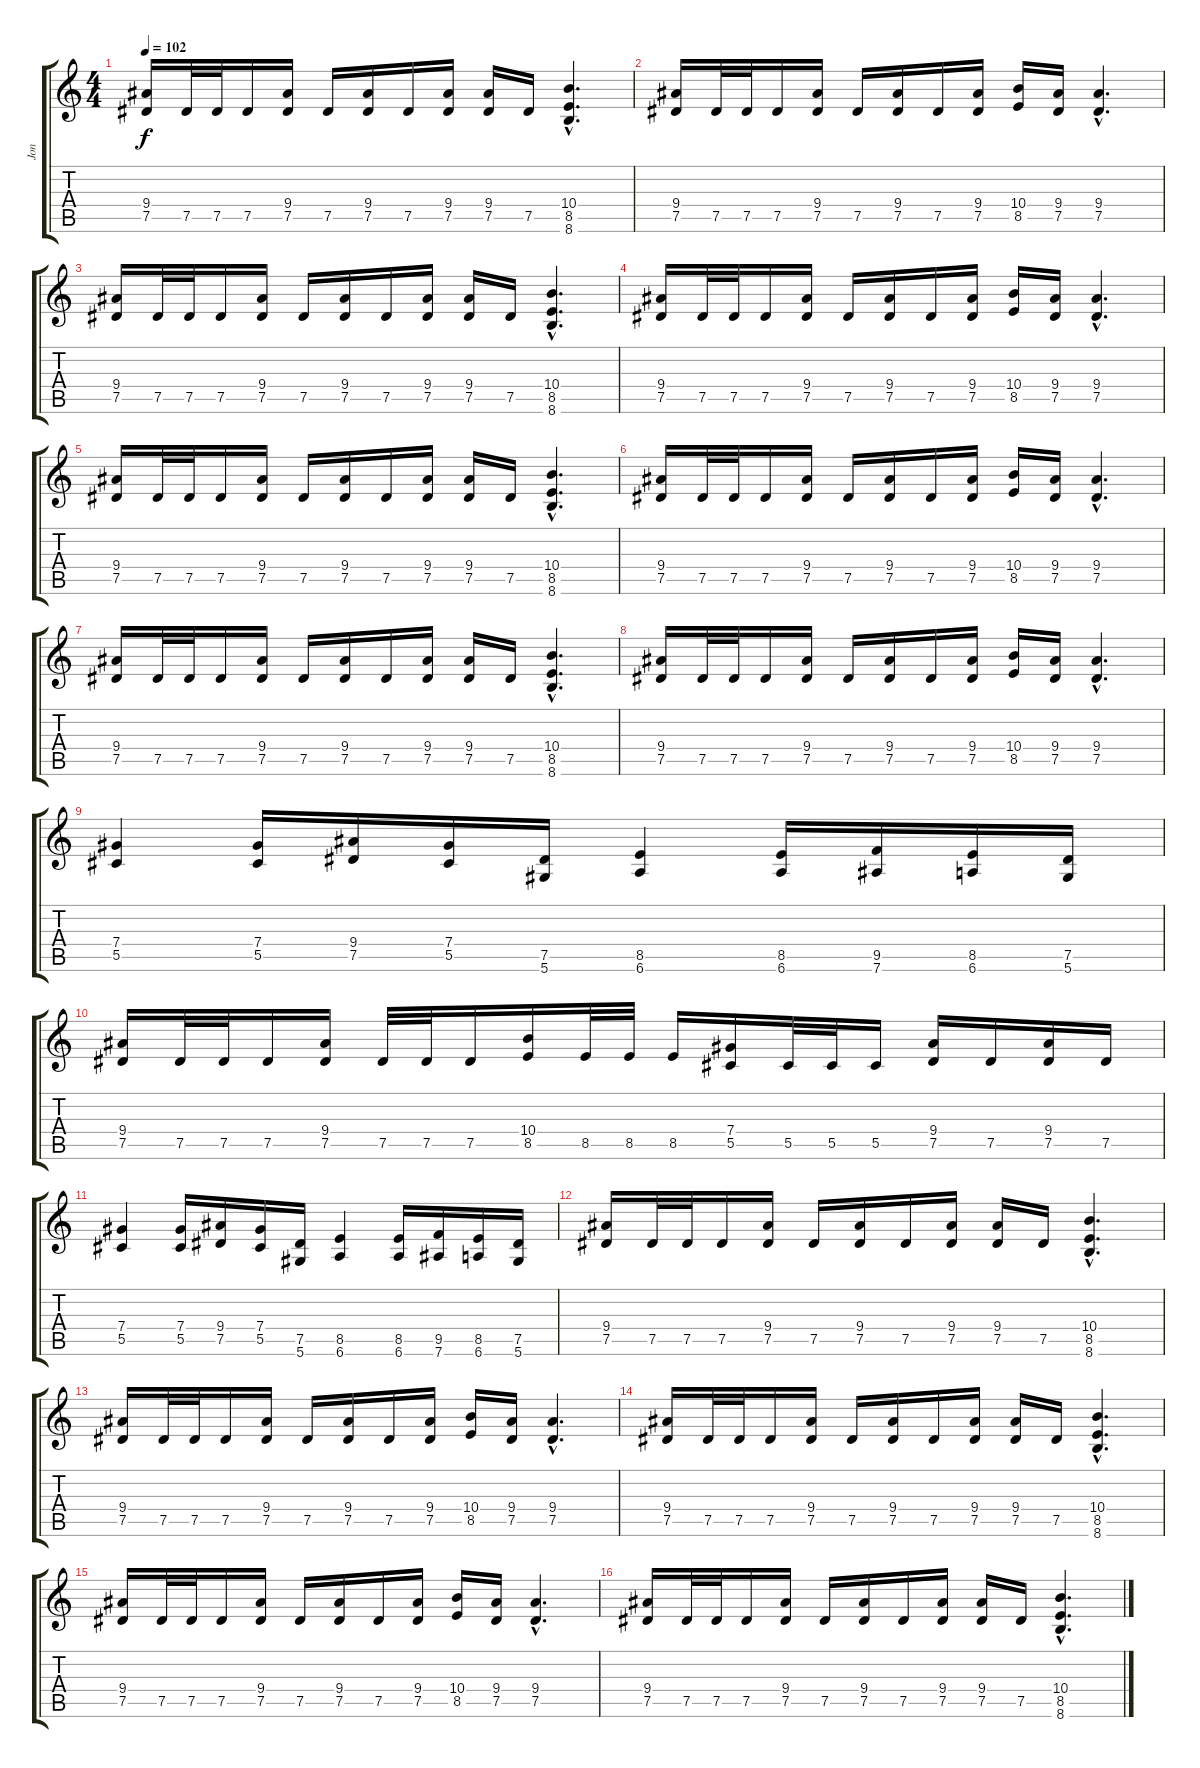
\track ("Jon" "Jon") {instrument distortionguitar}
\staff {score tabs}
\tuning (Eb4 Bb3 Gb3 Db3 Ab2 Eb2) {hide}
\ts (4 4)
\tempo 102
\clef g2
\ks c
(9.4 7.5).16{dy f} 7.5.32 7.5.32 7.5.16 (9.4 7.5).16 7.5.16 (9.4 7.5).16 7.5.16 (9.4 7.5).16 (9.4 7.5).16 7.5.16 (10.4{hac} 8.5{hac} 8.6{hac}).4{d} |
(9.4 7.5).16 7.5.32 7.5.32 7.5.16 (9.4 7.5).16 7.5.16 (9.4 7.5).16 7.5.16 (9.4 7.5).16 (10.4 8.5).16 (9.4 7.5).16 (9.4{hac} 7.5{hac}).4{d} |
(9.4 7.5).16 7.5.32 7.5.32 7.5.16 (9.4 7.5).16 7.5.16 (9.4 7.5).16 7.5.16 (9.4 7.5).16 (9.4 7.5).16 7.5.16 (10.4{hac} 8.5{hac} 8.6{hac}).4{d} |
(9.4 7.5).16 7.5.32 7.5.32 7.5.16 (9.4 7.5).16 7.5.16 (9.4 7.5).16 7.5.16 (9.4 7.5).16 (10.4 8.5).16 (9.4 7.5).16 (9.4{hac} 7.5{hac}).4{d} |
(9.4 7.5).16 7.5.32 7.5.32 7.5.16 (9.4 7.5).16 7.5.16 (9.4 7.5).16 7.5.16 (9.4 7.5).16 (9.4 7.5).16 7.5.16 (10.4{hac} 8.5{hac} 8.6{hac}).4{d} |
(9.4 7.5).16 7.5.32 7.5.32 7.5.16 (9.4 7.5).16 7.5.16 (9.4 7.5).16 7.5.16 (9.4 7.5).16 (10.4 8.5).16 (9.4 7.5).16 (9.4{hac} 7.5{hac}).4{d} |
(9.4 7.5).16 7.5.32 7.5.32 7.5.16 (9.4 7.5).16 7.5.16 (9.4 7.5).16 7.5.16 (9.4 7.5).16 (9.4 7.5).16 7.5.16 (10.4{hac} 8.5{hac} 8.6{hac}).4{d} |
(9.4 7.5).16 7.5.32 7.5.32 7.5.16 (9.4 7.5).16 7.5.16 (9.4 7.5).16 7.5.16 (9.4 7.5).16 (10.4 8.5).16 (9.4 7.5).16 (9.4{hac} 7.5{hac}).4{d} |
(7.4 5.5).4 (7.4 5.5).16 (9.4 7.5).16 (7.4 5.5).16 (7.5 5.6).16 (8.5 6.6).4 (8.5 6.6).16 (9.5 7.6).16 (8.5 6.6).16 (7.5 5.6).16 |
(9.4 7.5).16 7.5.32 7.5.32 7.5.16 (9.4 7.5).16 7.5.32 7.5.32 7.5.16 (10.4 8.5).16 8.5.32 8.5.32 8.5.16 (7.4 5.5).16 5.5.32 5.5.32 5.5.16 (9.4 7.5).16 7.5.16 (9.4 7.5).16 7.5.16 |
(7.4 5.5).4 (7.4 5.5).16 (9.4 7.5).16 (7.4 5.5).16 (7.5 5.6).16 (8.5 6.6).4 (8.5 6.6).16 (9.5 7.6).16 (8.5 6.6).16 (7.5 5.6).16 |
(9.4 7.5).16 7.5.32 7.5.32 7.5.16 (9.4 7.5).16 7.5.16 (9.4 7.5).16 7.5.16 (9.4 7.5).16 (9.4 7.5).16 7.5.16 (10.4{hac} 8.5{hac} 8.6{hac}).4{d} |
(9.4 7.5).16 7.5.32 7.5.32 7.5.16 (9.4 7.5).16 7.5.16 (9.4 7.5).16 7.5.16 (9.4 7.5).16 (10.4 8.5).16 (9.4 7.5).16 (9.4{hac} 7.5{hac}).4{d} |
(9.4 7.5).16 7.5.32 7.5.32 7.5.16 (9.4 7.5).16 7.5.16 (9.4 7.5).16 7.5.16 (9.4 7.5).16 (9.4 7.5).16 7.5.16 (10.4{hac} 8.5{hac} 8.6{hac}).4{d} |
(9.4 7.5).16 7.5.32 7.5.32 7.5.16 (9.4 7.5).16 7.5.16 (9.4 7.5).16 7.5.16 (9.4 7.5).16 (10.4 8.5).16 (9.4 7.5).16 (9.4{hac} 7.5{hac}).4{d} |
(9.4 7.5).16 7.5.32 7.5.32 7.5.16 (9.4 7.5).16 7.5.16 (9.4 7.5).16 7.5.16 (9.4 7.5).16 (9.4 7.5).16 7.5.16 (10.4{hac} 8.5{hac} 8.6{hac}).4{d}
